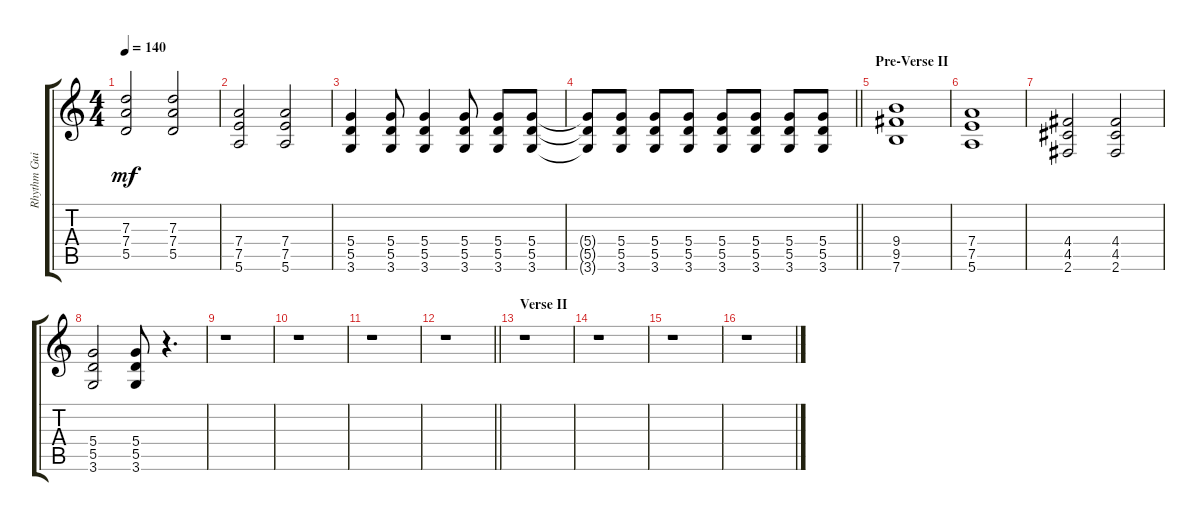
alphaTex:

\track ("Rhythm Guitar" "Rhythm Gui") {instrument overdrivenguitar}
\staff {score tabs}
\tuning (E4 B3 G3 D3 A2 E2) {hide}
\ts (4 4)
\tempo 140
\clef g2
\ks c
(7.3 7.4 5.5).2{dy mf} (7.3 7.4 5.5).2 |
(7.4 7.5 5.6).2 (7.4 7.5 5.6).2 |
(5.4 5.5 3.6).4 (5.4 5.5 3.6).8 (5.4 5.5 3.6).4 (5.4 5.5 3.6).8 (5.4 5.5 3.6).8 (5.4 5.5 3.6).8 |
\barLineRight lightlight
(5.4{t} 5.5{t} 3.6{t}).8 (5.4 5.5 3.6).8 (5.4 5.5 3.6).8 (5.4 5.5 3.6).8 (5.4 5.5 3.6).8 (5.4 5.5 3.6).8 (5.4 5.5 3.6).8 (5.4 5.5 3.6).8 |
\section ("" "Pre-Verse II")
(9.4 9.5 7.6).1 |
(7.4 7.5 5.6).1 |
(4.4 4.5 2.6).2 (4.4 4.5 2.6).2 |
(5.4 5.5 3.6).2 (5.4 5.5 3.6).8 r.4{d} |
r.1 |
r.1 |
r.1 |
\barLineRight lightlight
r.1 |
\section ("" "Verse II")
r.1 |
r.1 |
r.1 |
r.1
